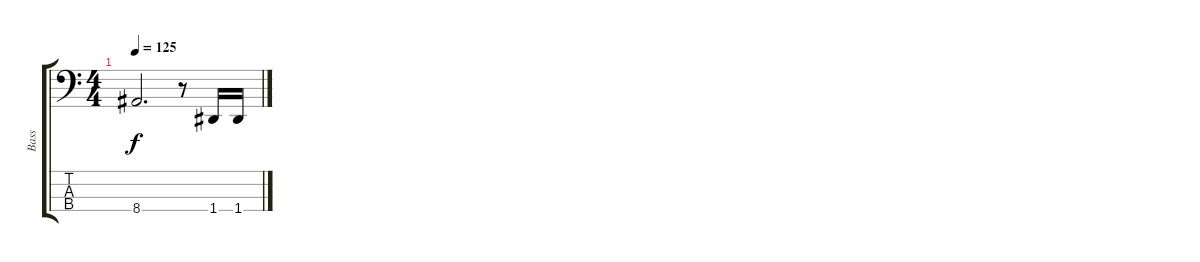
\track ("Bass" "Bass") {instrument electricbassfinger}
\staff {score tabs}
\tuning (G2 D2 A1 D1) {hide}
\ts (4 4)
\tempo 125
\clef f4
\ks c
8.4{t}.2{d dy f} r.8 1.4.16 1.4.16
